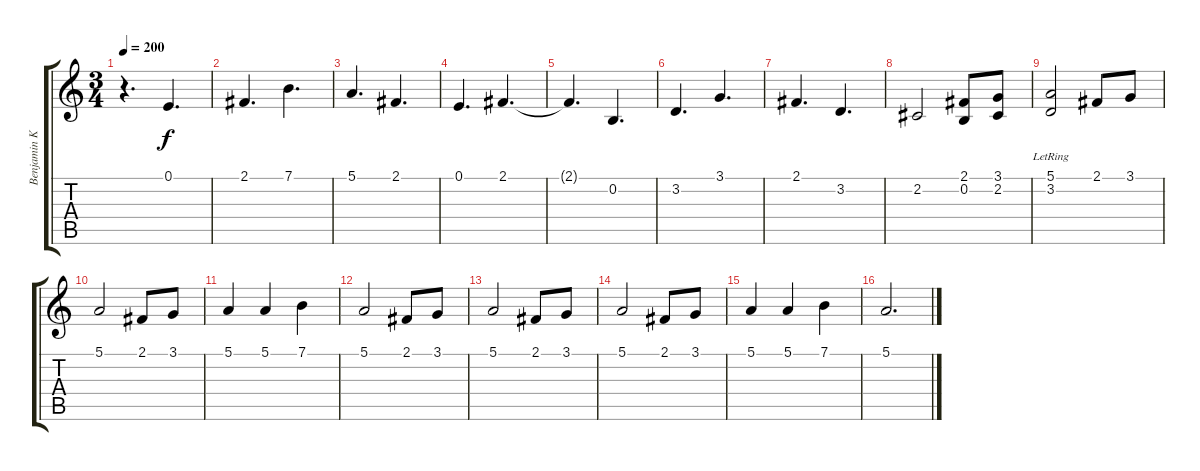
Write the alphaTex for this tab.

\track ("Benjamin Kowalewicz" "Benjamin K") {instrument electricgrandpiano}
\staff {score tabs}
\tuning (E4 B3 G3 D3 A2 E2) {hide}
\ts (3 4)
\tempo 200
\clef g2
\ks c
r.4{d dy f} 0.1.4{d} |
2.1.4{d} 7.1.4{d} |
5.1.4{d} 2.1.4{d} |
0.1.4{d} 2.1.4{d} |
2.1{t}.4{d} 0.2.4{d} |
3.2.4{d} 3.1.4{d} |
2.1.4{d} 3.2.4{d} |
2.2.2 (2.1 0.2).8 (3.1 2.2).8 |
(5.1 3.2{lr}).2 2.1.8 3.1.8 |
5.1.2 2.1.8 3.1.8 |
5.1.4 5.1.4 7.1.4 |
5.1.2 2.1.8 3.1.8 |
5.1.2 2.1.8 3.1.8 |
5.1.2 2.1.8 3.1.8 |
5.1.4 5.1.4 7.1.4 |
5.1.2{d}
